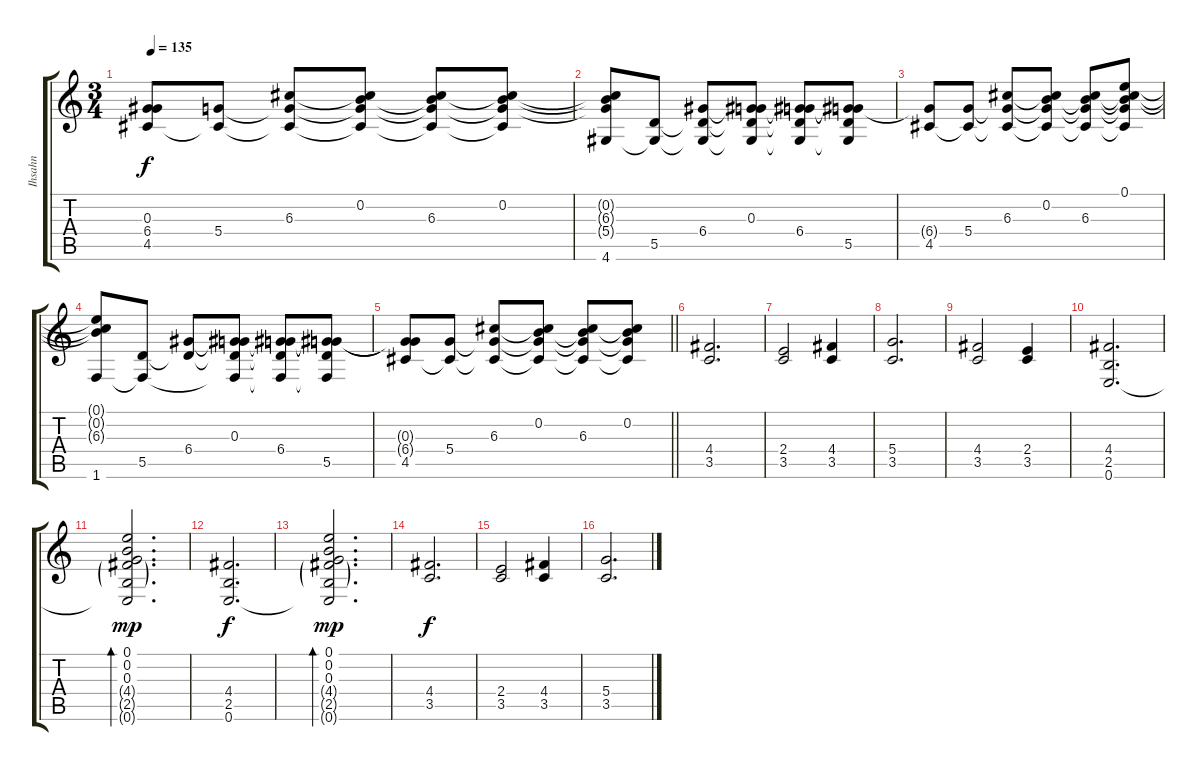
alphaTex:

\track ("Ihsahn" "Ihsahn") {instrument overdrivenguitar}
\staff {score tabs}
\tuning (E4 B3 G3 D3 A2 E2) {hide}
\ts (3 4)
\tempo 135
\clef g2
\ks c
(0.3{t} 6.4{t} 4.5).8{dy f} (5.4 4.5{t}).8 (6.3 5.4{t} 4.5{t}).8 (0.2 6.3{t} 5.4{t} 4.5{t}).8 (0.2{t} 6.3 5.4{t} 4.5{t}).8 (0.2 6.3{t} 5.4{t} 4.5{t}).8 |
(0.2{t} 6.3{t} 5.4{t} 4.6).8 (5.5 4.6{t}).8 (6.4 5.5{t} 4.6{t}).8 (0.3 6.4{t} 5.5{t} 4.6{t}).8 (0.3{t} 6.4 5.5{t} 4.6{t}).8 (0.3{t} 6.4{t} 5.5 4.6{t}).8 |
(6.4{t} 4.5).8 (5.4 4.5{t}).8 (6.3 5.4{t} 4.5{t}).8 (0.2 6.3{t} 5.4{t} 4.5{t}).8 (0.2{t} 6.3 5.4{t} 4.5{t}).8 (0.1 0.2{t} 6.3{t} 5.4{t} 4.5{t}).8 |
(0.1{t} 0.2{t} 6.3{t} 1.6).8 (5.5 1.6{t}).8 (6.4 5.5{t}).8 (0.3 6.4{t} 5.5{t} 1.6{t}).8 (0.3{t} 6.4 5.5{t} 1.6{t}).8 (0.3{t} 6.4{t} 5.5 1.6{t}).8 |
\barLineRight lightlight
(0.3{t} 6.4{t} 4.5).8 (5.4 4.5{t}).8 (6.3 5.4{t} 4.5{t}).8 (0.2 6.3{t} 5.4{t} 4.5{t}).8 (0.2{t} 6.3 5.4{t} 4.5{t}).8 (0.2 6.3{t} 5.4{t} 4.5{t}).8 |
(4.4 3.5).2{d} |
(2.4 3.5).2 (4.4 3.5).4 |
(5.4 3.5).2{d} |
(4.4 3.5).2 (2.4 3.5).4 |
(4.4 2.5 0.6).2{d} |
(0.1 0.2 0.3 4.4{g} 2.5{g} 0.6{t}).2{d bd 120 dy mp} |
(4.4 2.5 0.6).2{d dy f} |
(0.1 0.2 0.3 4.4{g} 2.5{g} 0.6{t}).2{d bd 120 dy mp} |
(4.4 3.5).2{d dy f} |
(2.4 3.5).2 (4.4 3.5).4 |
(5.4 3.5).2{d}
